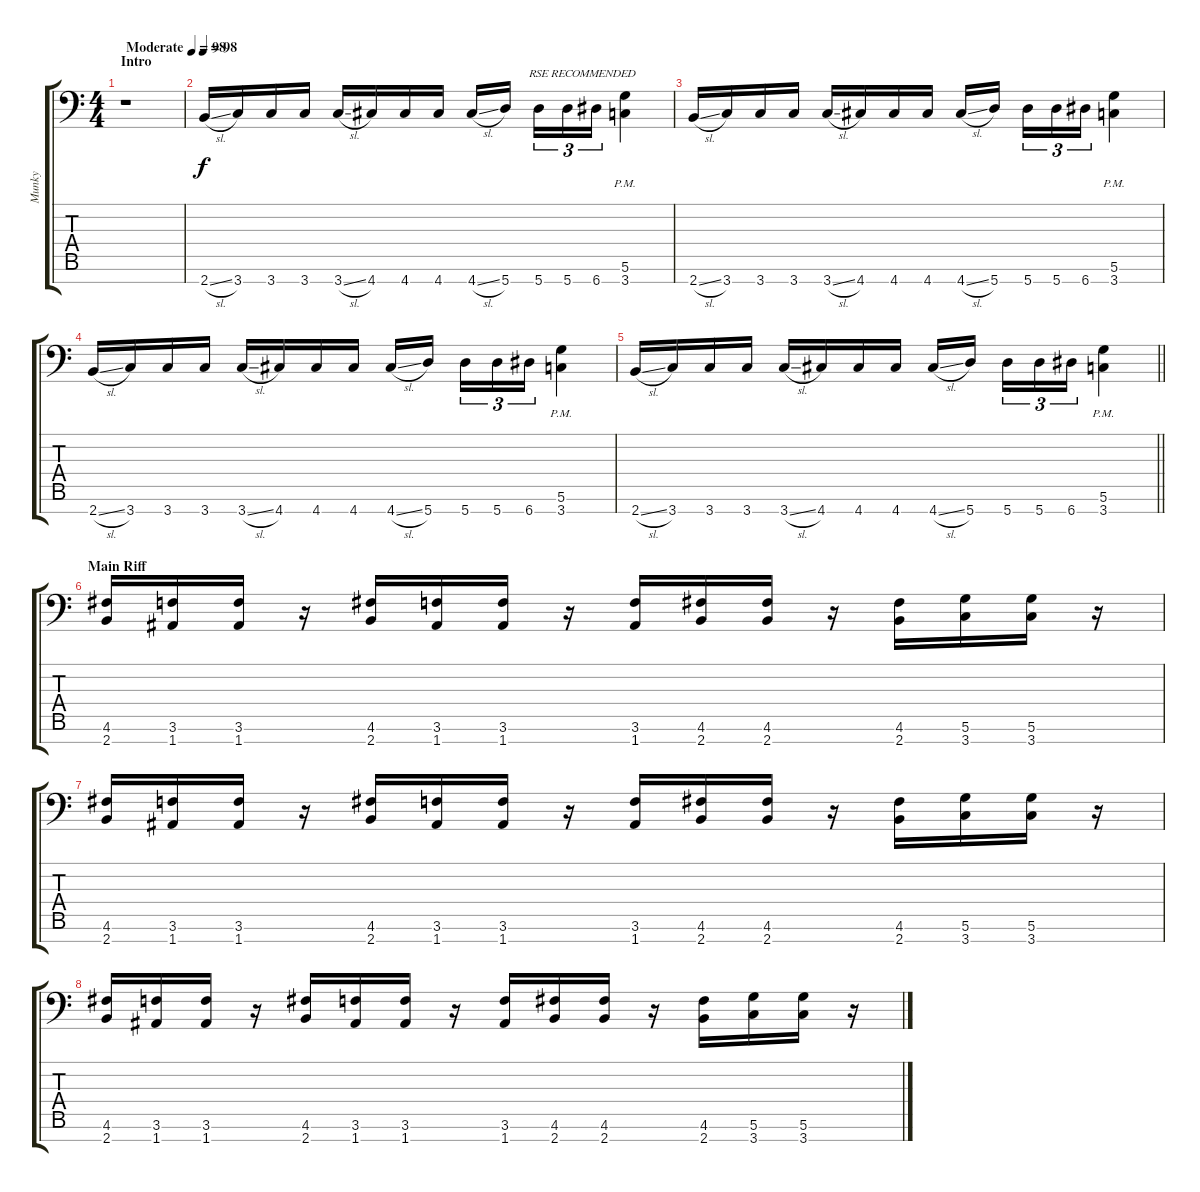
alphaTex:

\track ("Munky" "Munky") {instrument overdrivenguitar}
\staff {score tabs}
\tuning (D4 A3 F3 C3 G2 D2 A1) {hide}
\ts (4 4)
\section ("" "Intro")
\tempo (98 "Moderate")
\tempo 94
\tempo (98 "Moderate")
\clef f4
\ks c
r.1{dy f instrument overdrivenguitar} |
\tempo 98
2.7{sl}.16 3.7.16 3.7.16 3.7.16 3.7{sl}.16 4.7.16 4.7.16 4.7.16 4.7{sl}.16{txt "                   RSE RECOMMENDED"} 5.7.16{beam splitsecondary} 5.7.16{tu (3 2)} 5.7.16{tu (3 2)} 6.7.16{tu (3 2)} (5.6{pm} 3.7{pm}).4 |
2.7{sl}.16 3.7.16 3.7.16 3.7.16 3.7{sl}.16 4.7.16 4.7.16 4.7.16 4.7{sl}.16 5.7.16{beam splitsecondary} 5.7.16{tu (3 2)} 5.7.16{tu (3 2)} 6.7.16{tu (3 2)} (5.6{pm} 3.7{pm}).4 |
2.7{sl}.16 3.7.16 3.7.16 3.7.16 3.7{sl}.16 4.7.16 4.7.16 4.7.16 4.7{sl}.16 5.7.16{beam splitsecondary} 5.7.16{tu (3 2)} 5.7.16{tu (3 2)} 6.7.16{tu (3 2)} (5.6{pm} 3.7{pm}).4 |
\barLineRight lightlight
2.7{sl}.16 3.7.16 3.7.16 3.7.16 3.7{sl}.16 4.7.16 4.7.16 4.7.16 4.7{sl}.16 5.7.16{beam splitsecondary} 5.7.16{tu (3 2)} 5.7.16{tu (3 2)} 6.7.16{tu (3 2)} (5.6{pm} 3.7{pm}).4 |
\section ("" "Main Riff")
(4.6 2.7).16 (3.6 1.7).16 (3.6 1.7).16 r.16 (4.6 2.7).16 (3.6 1.7).16 (3.6 1.7).16 r.16 (3.6 1.7).16 (4.6 2.7).16 (4.6 2.7).16 r.16 (4.6 2.7).16 (5.6 3.7).16 (5.6 3.7).16 r.16 |
(4.6 2.7).16 (3.6 1.7).16 (3.6 1.7).16 r.16 (4.6 2.7).16 (3.6 1.7).16 (3.6 1.7).16 r.16 (3.6 1.7).16 (4.6 2.7).16 (4.6 2.7).16 r.16 (4.6 2.7).16 (5.6 3.7).16 (5.6 3.7).16 r.16 |
(4.6 2.7).16 (3.6 1.7).16 (3.6 1.7).16 r.16 (4.6 2.7).16 (3.6 1.7).16 (3.6 1.7).16 r.16 (3.6 1.7).16 (4.6 2.7).16 (4.6 2.7).16 r.16 (4.6 2.7).16 (5.6 3.7).16 (5.6 3.7).16 r.16
